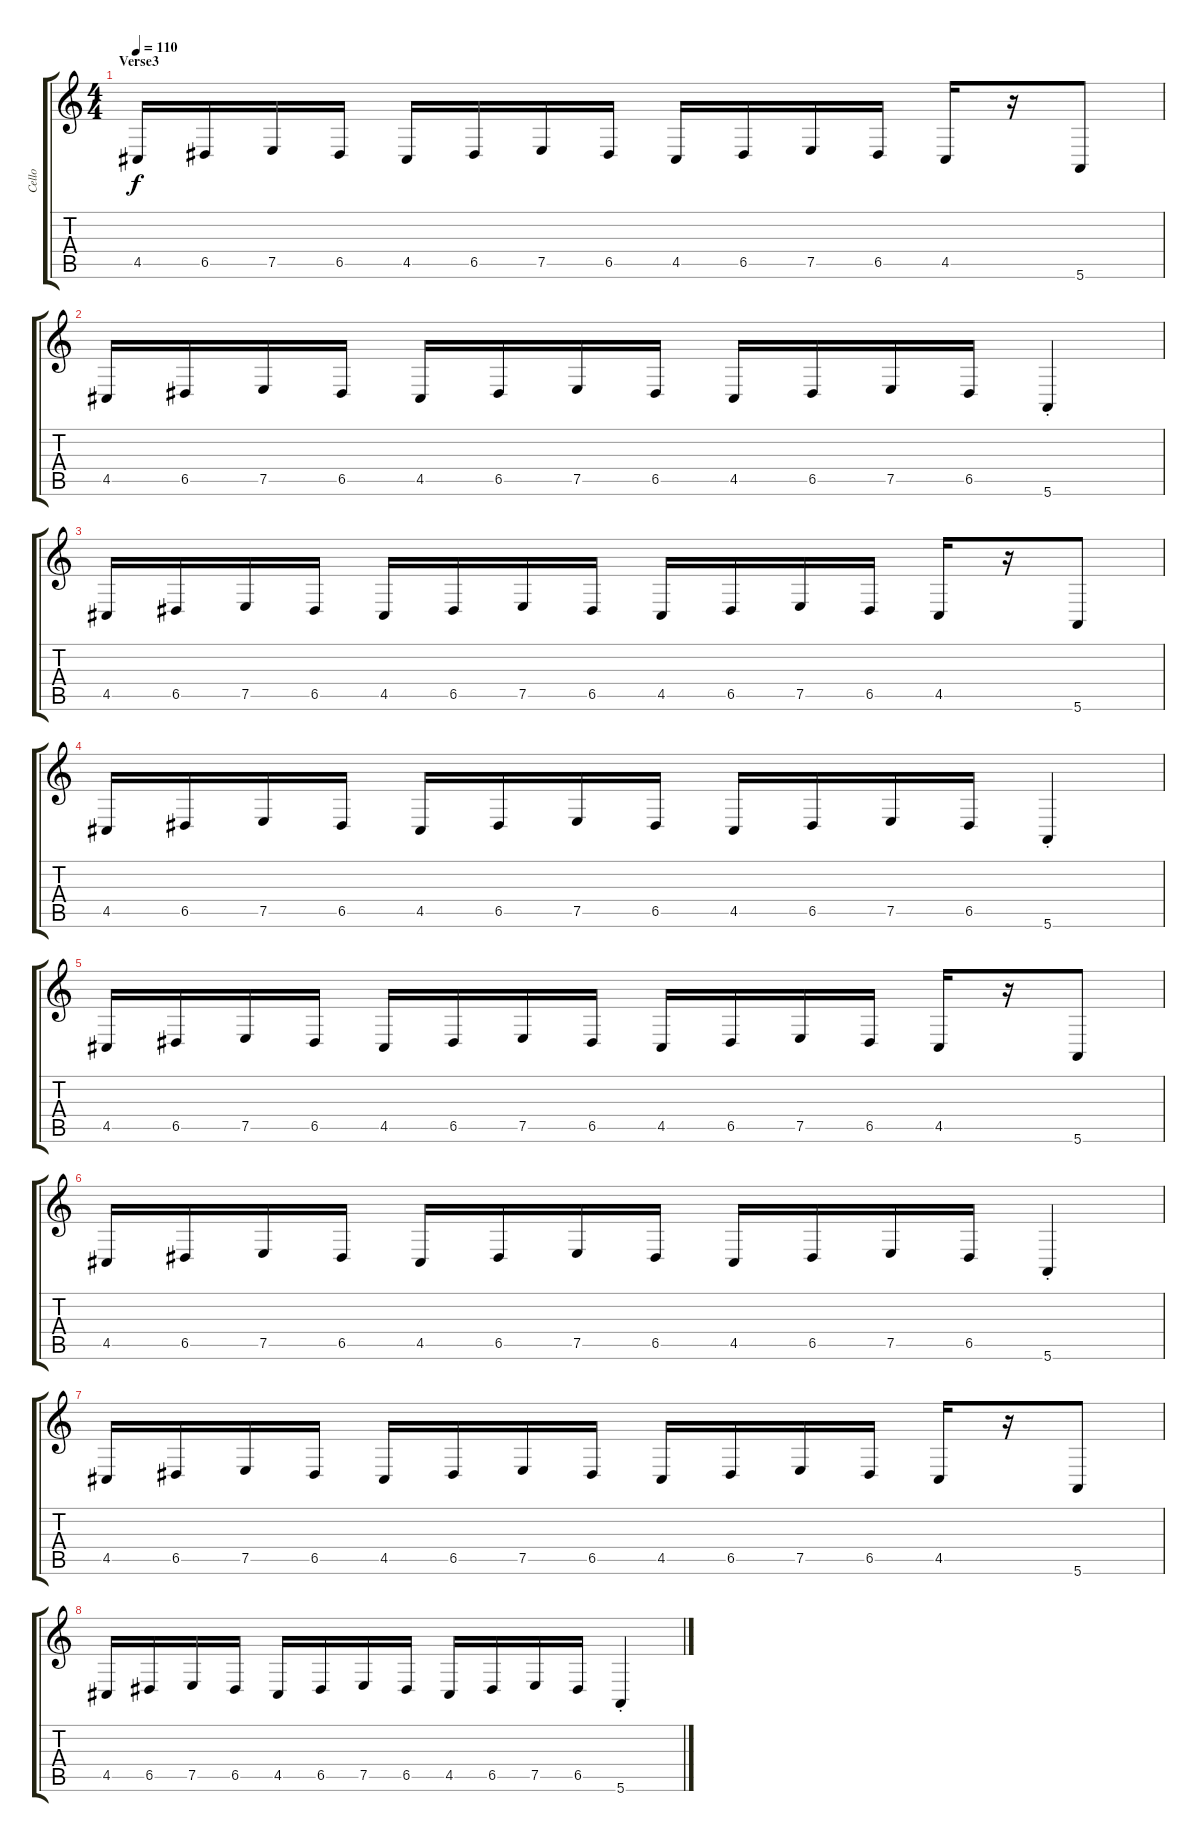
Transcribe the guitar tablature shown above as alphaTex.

\track ("Cello" "Cello") {instrument cello}
\staff {score tabs}
\tuning (E4 B3 G3 D3 A2 E2) {hide}
\ts (4 4)
\section ("" "Verse3")
\tempo 110
\clef g2
\ks c
4.5.16{dy f} 6.5.16 7.5.16 6.5.16 4.5.16 6.5.16 7.5.16 6.5.16 4.5.16 6.5.16 7.5.16 6.5.16 4.5.16 r.16 5.6.8 |
4.5.16 6.5.16 7.5.16 6.5.16 4.5.16 6.5.16 7.5.16 6.5.16 4.5.16 6.5.16 7.5.16 6.5.16 5.6{st}.4 |
4.5.16 6.5.16 7.5.16 6.5.16 4.5.16 6.5.16 7.5.16 6.5.16 4.5.16 6.5.16 7.5.16 6.5.16 4.5.16 r.16 5.6.8 |
4.5.16 6.5.16 7.5.16 6.5.16 4.5.16 6.5.16 7.5.16 6.5.16 4.5.16 6.5.16 7.5.16 6.5.16 5.6{st}.4 |
4.5.16 6.5.16 7.5.16 6.5.16 4.5.16 6.5.16 7.5.16 6.5.16 4.5.16 6.5.16 7.5.16 6.5.16 4.5.16 r.16 5.6.8 |
4.5.16 6.5.16 7.5.16 6.5.16 4.5.16 6.5.16 7.5.16 6.5.16 4.5.16 6.5.16 7.5.16 6.5.16 5.6{st}.4 |
4.5.16 6.5.16 7.5.16 6.5.16 4.5.16 6.5.16 7.5.16 6.5.16 4.5.16 6.5.16 7.5.16 6.5.16 4.5.16 r.16 5.6.8 |
4.5.16 6.5.16 7.5.16 6.5.16 4.5.16 6.5.16 7.5.16 6.5.16 4.5.16 6.5.16 7.5.16 6.5.16 5.6{st}.4
